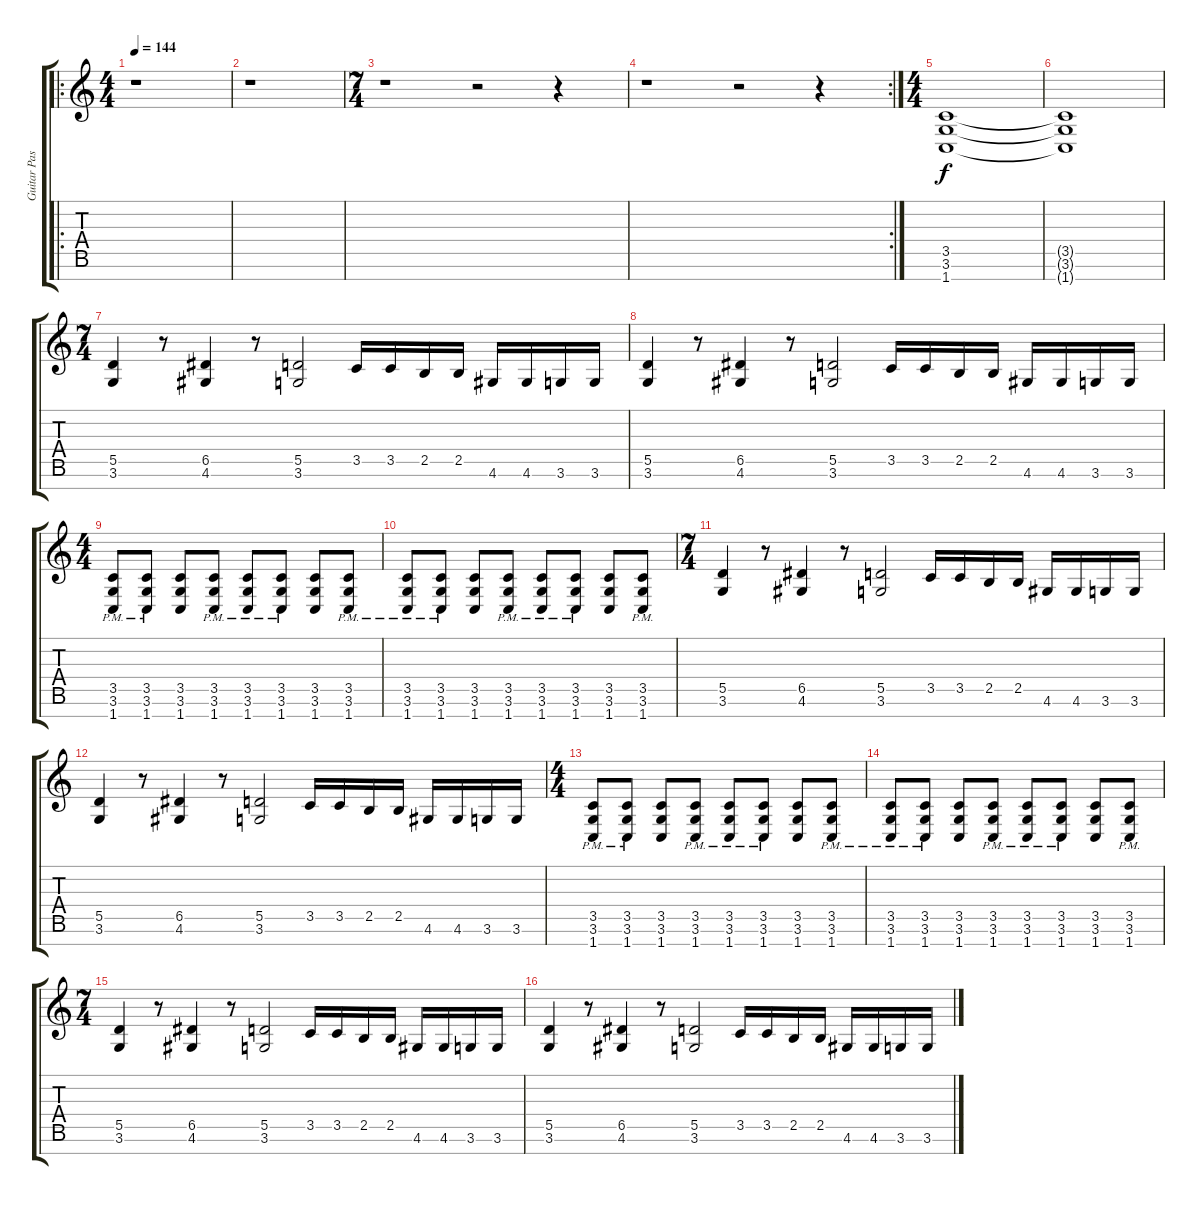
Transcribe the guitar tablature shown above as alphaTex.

\track ("Guitar Passamani" "Guitar Pas") {instrument distortionguitar}
\staff {score tabs}
\tuning (E4 B3 G3 D3 A2 E2 B1) {hide}
\ro
\ts (4 4)
\tempo 144
\clef g2
\ks c
r.1{dy f instrument distortionguitar} |
r.1 |
\ts (7 4)
r.1 r.2 r.4 |
\rc 2
r.1 r.2 r.4 |
\ts (4 4)
(3.5 3.6 1.7).1 |
(3.5{t} 3.6{t} 1.7{t}).1 |
\ts (7 4)
(5.5 3.6).4 r.8 (6.5 4.6).4 r.8 (5.5 3.6).2 3.5.16 3.5.16 2.5.16 2.5.16 4.6.16 4.6.16 3.6.16 3.6.16 |
(5.5 3.6).4 r.8 (6.5 4.6).4 r.8 (5.5 3.6).2 3.5.16 3.5.16 2.5.16 2.5.16 4.6.16 4.6.16 3.6.16 3.6.16 |
\ts (4 4)
(3.5 3.6{pm} 1.7).8 (3.5 3.6{pm} 1.7).8 (3.5 3.6 1.7).8 (3.5 3.6{pm} 1.7).8 (3.5 3.6{pm} 1.7).8 (3.5 3.6{pm} 1.7).8 (3.5 3.6 1.7).8 (3.5 3.6{pm} 1.7).8 |
(3.5 3.6{pm} 1.7).8 (3.5 3.6{pm} 1.7).8 (3.5 3.6 1.7).8 (3.5 3.6{pm} 1.7).8 (3.5 3.6{pm} 1.7).8 (3.5 3.6{pm} 1.7).8 (3.5 3.6 1.7).8 (3.5 3.6{pm} 1.7).8 |
\ts (7 4)
(5.5 3.6).4 r.8 (6.5 4.6).4 r.8 (5.5 3.6).2 3.5.16 3.5.16 2.5.16 2.5.16 4.6.16 4.6.16 3.6.16 3.6.16 |
(5.5 3.6).4 r.8 (6.5 4.6).4 r.8 (5.5 3.6).2 3.5.16 3.5.16 2.5.16 2.5.16 4.6.16 4.6.16 3.6.16 3.6.16 |
\ts (4 4)
(3.5 3.6{pm} 1.7).8 (3.5 3.6{pm} 1.7).8 (3.5 3.6 1.7).8 (3.5 3.6{pm} 1.7).8 (3.5 3.6{pm} 1.7).8 (3.5 3.6{pm} 1.7).8 (3.5 3.6 1.7).8 (3.5 3.6{pm} 1.7).8 |
(3.5 3.6{pm} 1.7).8 (3.5 3.6{pm} 1.7).8 (3.5 3.6 1.7).8 (3.5 3.6{pm} 1.7).8 (3.5 3.6{pm} 1.7).8 (3.5 3.6{pm} 1.7).8 (3.5 3.6 1.7).8 (3.5 3.6{pm} 1.7).8 |
\ts (7 4)
(5.5 3.6).4 r.8 (6.5 4.6).4 r.8 (5.5 3.6).2 3.5.16 3.5.16 2.5.16 2.5.16 4.6.16 4.6.16 3.6.16 3.6.16 |
(5.5 3.6).4 r.8 (6.5 4.6).4 r.8 (5.5 3.6).2 3.5.16 3.5.16 2.5.16 2.5.16 4.6.16 4.6.16 3.6.16 3.6.16
